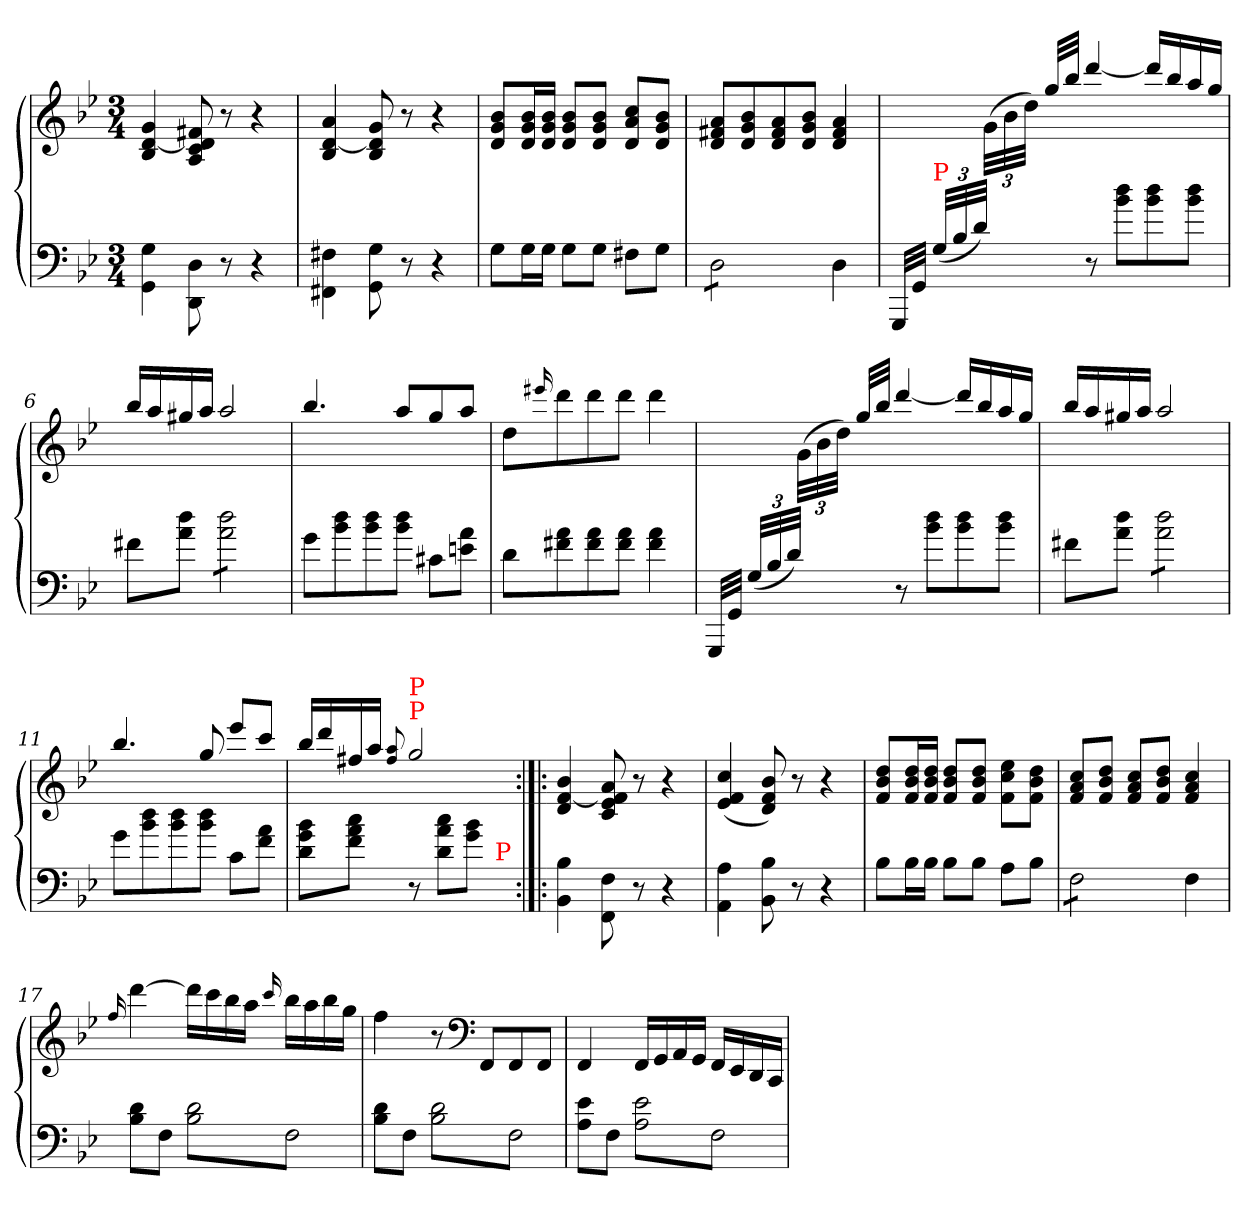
**kern	**kern
*part1	*part1
*staff2	*staff1
*clefF4	*clefG2
*k[b-e-]	*k[b-e-]
*M3/4	*M3/4
=1	=1
4G\ 4GG\	4g [4d 4B-
8D\ 8DD\	8f#X 8d] 8c 8A
8r	8r
4r	4r
=2	=2
4F#X\ 4FF#X\	4a [4d 4B-
8G\ 8GG\	8g 8d] 8B-
8r	8r
4r	4r
=3	=3
8GL	8b- 8g 8dL
16GL	16b- 16g 16dL
16GJJ	16b- 16g 16dJJ
8GL	8b- 8g 8dL
8GJ	8b- 8g 8dJ
8F#XL	8cc 8a 8dL
8GJ	8b- 8g 8dJ
=4	=4
*tremolo	*
8DL	8a 8f#X 8dL
8D	8b- 8g 8d
8D	8a 8f# 8d
8DJ	8b- 8g 8dJ
*Xtremolo	*
4D	4a 4f# 4d
=5	=5
32GGGLLL	16ryy
32GGJJJ	.
*Xbrackettup	*
!LO:TX:a:color=red:t=P	!
(<48G/LLL	16ryy
48B-	.
48dJJJ)	.
*	*Xbrackettup
16ryy	(>48gLLL
.	48b-
.	48ddJJJ)
16ryy	32gg/LLL
.	32bb-JJJ
8r	[4ddd/
8dd\ 8b-\L	.
8dd\ 8b-\	16ddd/LL]
.	16bb-/
8dd\ 8b-\J	16aa/
.	16gg/JJ
=6	=6
8f#XL	16bb-LL
.	16aa
8dd\ 8a\J	16gg#X/
.	16aa/JJ
*tremolo	*
8dd\ 8a\L	2aa/
8dd\ 8a\	.
8dd\ 8a\	.
8dd\ 8a\J	.
*Xtremolo	*
=7	=7
8g\L	4.bb-/
8dd\ 8b-\	.
8dd\ 8b-\	.
8dd\ 8b-\J	8aa/L
8c#XL	8gg
8a\ 8en\J	8aa/J
=8	=8
8d\L	8dd\L
.	16qqeee#X
8a\ 8f#X\	8ddd\
8a\ 8f#\	8ddd\
8a\ 8f#\J	8ddd\J
4a\ 4f#\	4ddd\
=9	=9
32GGGLLL	16ryy
32GGJJJ	.
(<48G/LLL	16ryy
48B-	.
48dJJJ)	.
16ryy	(>48gLLL
.	48b-
.	48ddJJJ)
16ryy	32gg/LLL
.	32bb-JJJ
8r	[4ddd/
8dd\ 8b-\L	.
8dd\ 8b-\	16ddd/LL]
.	16bb-/
8dd\ 8b-\J	16aa/
.	16gg/JJ
=10	=10
8f#XL	16bb-LL
.	16aa
8dd\ 8a\J	16gg#X/
.	16aa/JJ
*tremolo	*
8dd\ 8a\L	2aa/
8dd\ 8a\	.
8dd\ 8a\	.
8dd\ 8a\J	.
*Xtremolo	*
=11	=11
8g\L	4.bb-/
8dd\ 8b-\	.
8dd\ 8b-\	.
8dd\ 8b-\J	8gg/
8c\L	8eee-/L
8a\ 8f\J	8ccc/J
=12	=12
8b-\ 8g\ 8d\L	16bb-/LL
.	16ddd/
8cc\ 8a\ 8f\J	16ff#X/
.	16aa/JJ
.	8qqaa/ 8qqff#/
!	!LO:TX:a:color=red:t=P
!	!LO:TX:a:color=red:t=P
8r	2gg/
8cc\ 8a\ 8d\L	.
8b-\ 8g\J	.
!LO:TX:a:color=red:t=P	!
8ryy	.
=13:|!|:	=13:|!|:
4B-\ 4BB-\	4b- [4f 4d
8F\ 8FF\	8a 8f] 8e- 8c
8r	8r
4r	4r
=14	=14
4A\ 4AA\	(<4cc 4f 4e-
8B-\ 8BB-\	8b- 8f 8d)
8r	8r
4r	4r
=15	=15
8B-L	8dd 8b- 8fL
16B-L	16dd 16b- 16fL
16B-JJ	16dd 16b- 16fJJ
8B-L	8dd 8b- 8fL
8B-J	8dd 8b- 8fJ
8AL	8ee- 8cc 8fL
8B-J	8dd 8b- 8fJ
=16	=16
*tremolo	*
8FL	8cc 8a 8fL
8F	8dd 8b- 8fJ
8F	8cc 8a 8fL
8FJ	8dd 8b- 8fJ
*Xtremolo	*
4F	4cc 4a 4f
=17	=17
.	16qqff/
8d 8B-L	[4ddd
8FJ	.
!LO:TX:a:color=red:t=P	!
*tremolo	*
8d 8B-L	16dddLL]
.	16ccc
8F	16bb-
.	16aaJJ
.	16qqccc/
8d 8B-	16bb-LL
.	16aa
8FJ	16bb-
*Xtremolo	*
.	16ggJJ
=18	=18
8d 8B-L	4ff
8FJ	.
!LO:TX:a:color=red:t=P	!
*tremolo	*
8d 8B-L	8r
*	*clefF4
8F	8FFL
8d 8B-	8FF
8FJ	8FFJ
*Xtremolo	*
=19	=19
8e- 8AL	4FF
8FJ	.
!LO:TX:a:color=red:t=P	!
*tremolo	*
8e- 8AL	16FFLL
.	16GG
8F	16AA
.	16GGJJ
8e- 8A	16FFLL
.	16EE-
8FJ	16DD
*Xtremolo	*
.	16CCJJ
.	.
.	.
=	=
*-	*-
